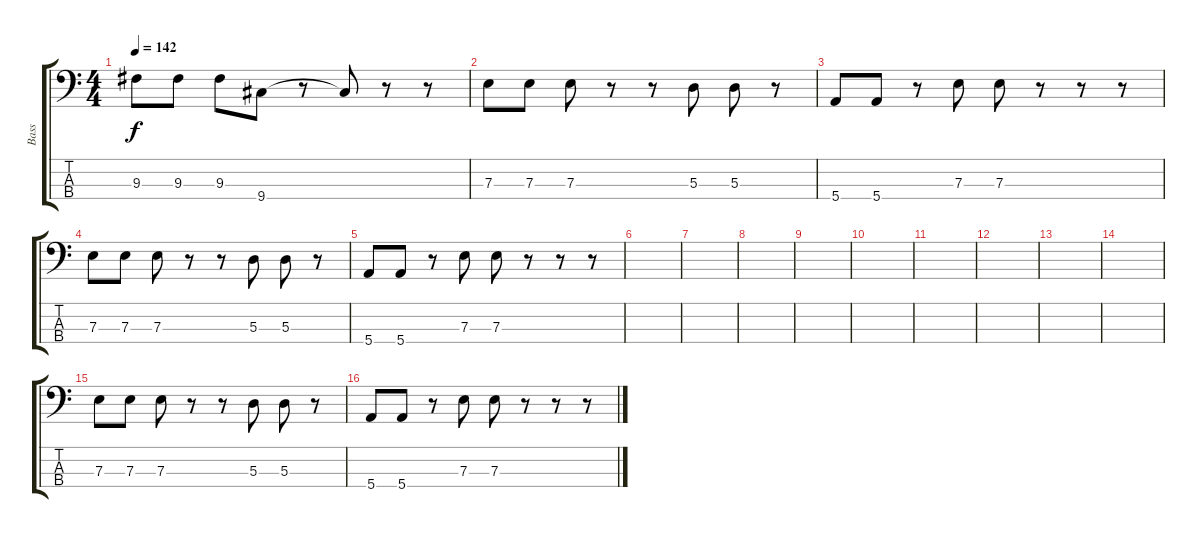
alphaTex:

\track ("Bass" "Bass") {instrument electricbasspick}
\staff {score tabs}
\tuning (G2 D2 A1 E1) {hide}
\ts (4 4)
\tempo 142
\clef f4
\ks c
9.3.8{dy f} 9.3.8 9.3.8 9.4.8 r.8 9.4{t}.8 r.8 r.8 |
7.3.8 7.3.8 7.3.8 r.8 r.8 5.3.8 5.3.8 r.8 |
5.4.8 5.4.8 r.8 7.3.8 7.3.8 r.8 r.8 r.8 |
7.3.8 7.3.8 7.3.8 r.8 r.8 5.3.8 5.3.8 r.8 |
5.4.8 5.4.8 r.8 7.3.8 7.3.8 r.8 r.8 r.8 |
|
|
|
|
|
|
|
|
|
7.3.8 7.3.8 7.3.8 r.8 r.8 5.3.8 5.3.8 r.8 |
5.4.8 5.4.8 r.8 7.3.8 7.3.8 r.8 r.8 r.8
